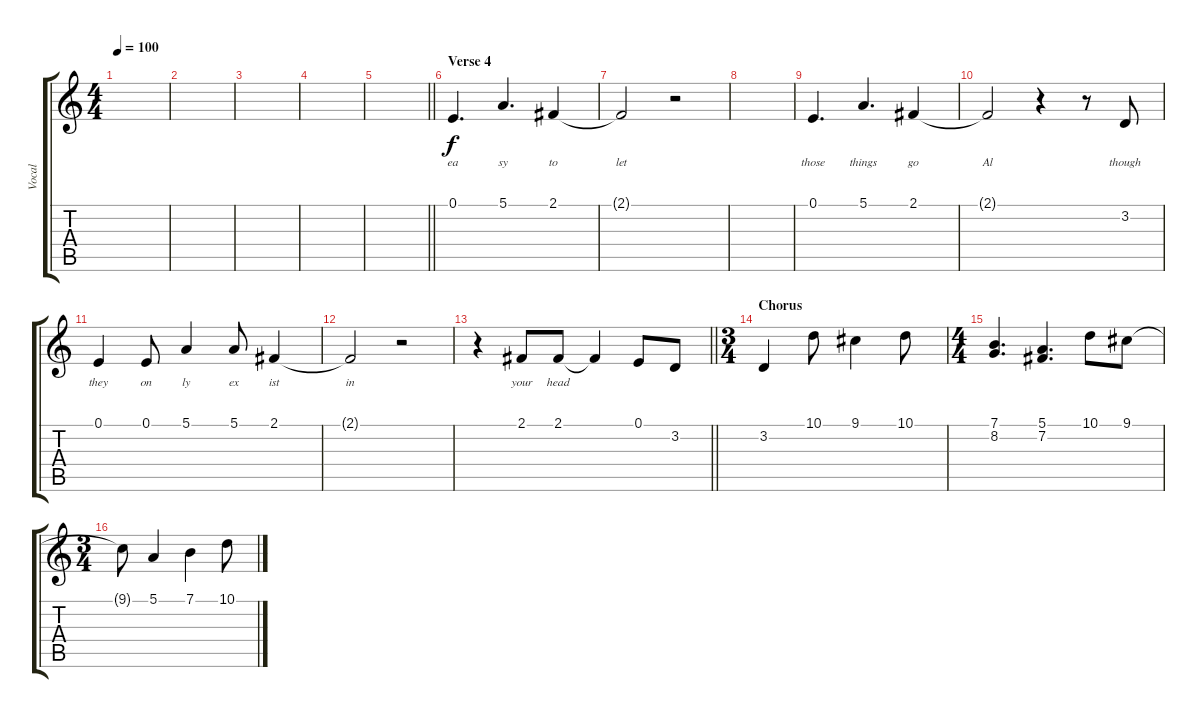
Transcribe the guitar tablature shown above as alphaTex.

\track ("Vocal" "Vocal") {instrument acousticgrandpiano}
\staff {score tabs}
\tuning (E4 B3 G3 D3 A2 E2) {hide}
\ts (4 4)
\tempo 100
\clef g2
\ks c
|
|
|
|
\barLineRight lightlight
|
\section ("" "Verse 4")
0.1.4{d lyrics (0 "ea") lyrics (1 "") lyrics (2 "") lyrics (3 "") lyrics (4 "")} 5.1.4{d lyrics (0 "sy") lyrics (1 "") lyrics (2 "") lyrics (3 "") lyrics (4 "")} 2.1.4{lyrics (0 "to") lyrics (1 "") lyrics (2 "") lyrics (3 "") lyrics (4 "")} |
2.1{t}.2{lyrics (0 "let") lyrics (1 "") lyrics (2 "") lyrics (3 "") lyrics (4 "")} r.2 |
|
0.1.4{d lyrics (0 "those") lyrics (1 "") lyrics (2 "") lyrics (3 "") lyrics (4 "")} 5.1.4{d lyrics (0 "things") lyrics (1 "") lyrics (2 "") lyrics (3 "") lyrics (4 "")} 2.1.4{lyrics (0 "go") lyrics (1 "") lyrics (2 "") lyrics (3 "") lyrics (4 "")} |
2.1{t}.2{lyrics (0 "Al") lyrics (1 "") lyrics (2 "") lyrics (3 "") lyrics (4 "")} r.4 r.8 3.2.8{lyrics (0 "though") lyrics (1 "") lyrics (2 "") lyrics (3 "") lyrics (4 "")} |
0.1.4{lyrics (0 "they") lyrics (1 "") lyrics (2 "") lyrics (3 "") lyrics (4 "")} 0.1.8{lyrics (0 "on") lyrics (1 "") lyrics (2 "") lyrics (3 "") lyrics (4 "")} 5.1.4{lyrics (0 "ly") lyrics (1 "") lyrics (2 "") lyrics (3 "") lyrics (4 "")} 5.1.8{lyrics (0 "ex") lyrics (1 "") lyrics (2 "") lyrics (3 "") lyrics (4 "")} 2.1.4{lyrics (0 "ist") lyrics (1 "") lyrics (2 "") lyrics (3 "") lyrics (4 "")} |
2.1{t}.2{lyrics (0 "in") lyrics (1 "") lyrics (2 "") lyrics (3 "") lyrics (4 "")} r.2 |
\barLineRight lightlight
r.4 2.1.8{lyrics (0 "your") lyrics (1 "") lyrics (2 "") lyrics (3 "") lyrics (4 "")} 2.1.8{lyrics (0 "head") lyrics (1 "") lyrics (2 "") lyrics (3 "") lyrics (4 "")} 2.1{t}.4 0.1.8 3.2.8 |
\ts (3 4)
\section ("" "Chorus")
3.2.4 10.1.8 9.1.4 10.1.8 |
\ts (4 4)
(7.1 8.2).4{d} (5.1 7.2).4{d} 10.1.8 9.1.8 |
\ts (3 4)
9.1{t}.8 5.1.4 7.1.4 10.1.8
